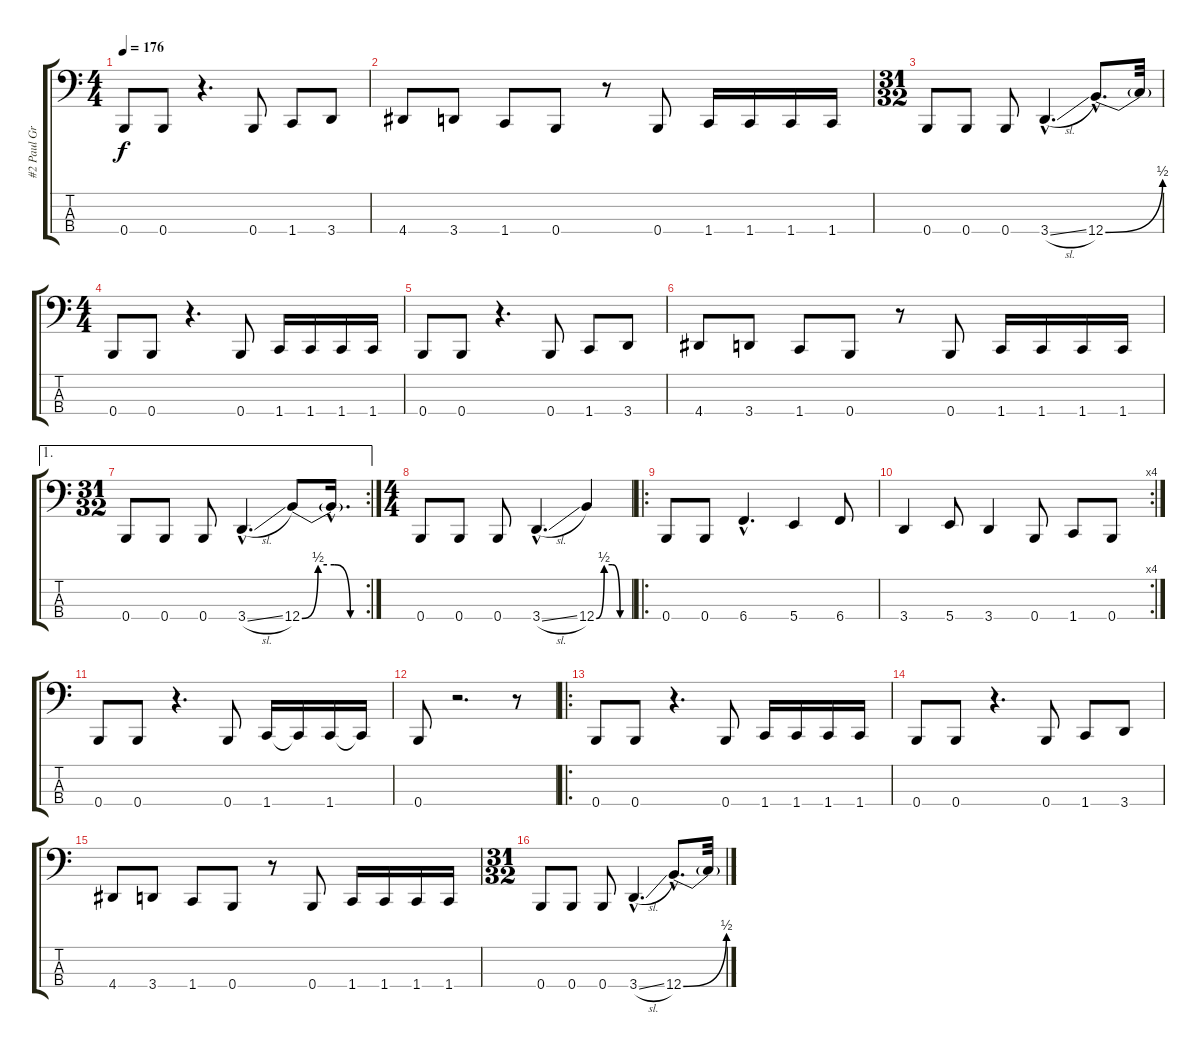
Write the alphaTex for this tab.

\track ("#2 Paul Gray - Bass" "#2 Paul Gr") {instrument electricbassfinger}
\staff {score tabs}
\tuning (E2 B1 Gb1 B0) {hide}
\ts (4 4)
\tempo 176
\clef f4
\ks c
0.4.8{dy f} 0.4.8 r.4{d} 0.4.8 1.4.8 3.4.8 |
4.4.8 3.4.8 1.4.8 0.4.8 r.8 0.4.8 1.4.16 1.4.16 1.4.16 1.4.16 |
\ts (31 32)
0.4.8 0.4.8 0.4.8 3.4{sl hac}.4{d} 12.4{be (bend 0 0 60 2) hac}.8{d} 12.4{t}.32 |
\ts (4 4)
0.4.8 0.4.8 r.4{d} 0.4.8 1.4.16 1.4.16 1.4.16 1.4.16 |
0.4.8 0.4.8 r.4{d} 0.4.8 1.4.8 3.4.8 |
4.4.8 3.4.8 1.4.8 0.4.8 r.8 0.4.8 1.4.16 1.4.16 1.4.16 1.4.16 |
\ae 1
\rc 2
\ts (31 32)
0.4.8 0.4.8 0.4.8 3.4{sl hac}.4{d} 12.4{be (custom 0 0 15 2 30 2 45 0 60 0)}.8 12.4{hac t}.16{d} |
\ts (4 4)
0.4.8 0.4.8 0.4.8 3.4{sl hac}.4{d} 12.4{be (custom 0 0 15 2 30 2 45 0 60 0)}.4 |
\ro
0.4.8 0.4.8 6.4{hac}.4{d} 5.4.4 6.4.8 |
\rc 4
3.4.4 5.4.8 3.4.4 0.4.8 1.4.8 0.4.8 |
0.4.8 0.4.8 r.4{d} 0.4.8 1.4.16 1.4{t}.16 1.4.16 1.4{t}.16 |
0.4.8 r.2{d} r.8 |
\ro
0.4.8 0.4.8 r.4{d} 0.4.8 1.4.16 1.4.16 1.4.16 1.4.16 |
0.4.8 0.4.8 r.4{d} 0.4.8 1.4.8 3.4.8 |
4.4.8 3.4.8 1.4.8 0.4.8 r.8 0.4.8 1.4.16 1.4.16 1.4.16 1.4.16 |
\ts (31 32)
0.4.8 0.4.8 0.4.8 3.4{sl hac}.4{d} 12.4{be (bend 0 0 60 2) hac}.8{d} 12.4{t}.32
